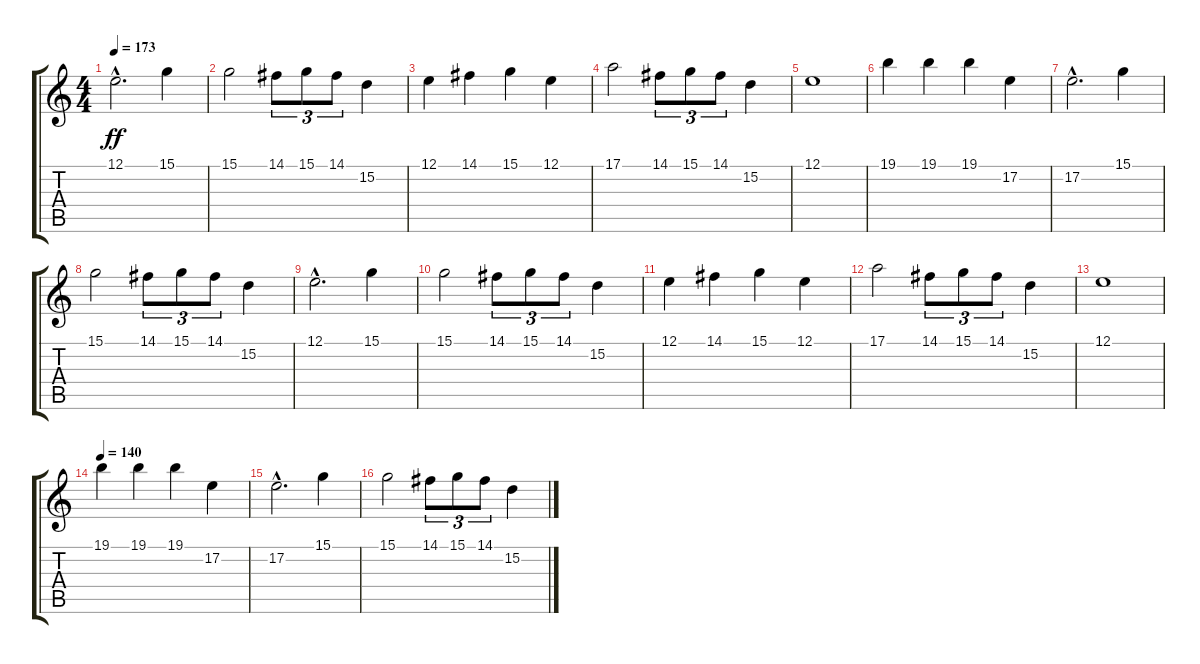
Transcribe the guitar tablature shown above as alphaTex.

\track "" {instrument piccolo}
\staff {score tabs}
\tuning (E4 B3 G3 D3 A2 E2) {hide}
\ts (4 4)
\tempo 173
\clef g2
\ks c
12.1{hac}.2{d dy ff} 15.1.4 |
15.1.2 14.1.8{tu (3 2)} 15.1.8{tu (3 2)} 14.1.8{tu (3 2)} 15.2.4 |
12.1.4 14.1.4 15.1.4 12.1.4 |
17.1.2 14.1.8{tu (3 2)} 15.1.8{tu (3 2)} 14.1.8{tu (3 2)} 15.2.4 |
12.1.1 |
19.1.4 19.1.4 19.1.4 17.2.4 |
17.2{hac}.2{d} 15.1.4 |
15.1.2 14.1.8{tu (3 2)} 15.1.8{tu (3 2)} 14.1.8{tu (3 2)} 15.2.4 |
12.1{hac}.2{d} 15.1.4 |
15.1.2 14.1.8{tu (3 2)} 15.1.8{tu (3 2)} 14.1.8{tu (3 2)} 15.2.4 |
12.1.4 14.1.4 15.1.4 12.1.4 |
17.1.2 14.1.8{tu (3 2)} 15.1.8{tu (3 2)} 14.1.8{tu (3 2)} 15.2.4 |
12.1.1 |
\tempo 140
19.1.4 19.1.4 19.1.4 17.2.4 |
17.2{hac}.2{d} 15.1.4 |
15.1.2 14.1.8{tu (3 2)} 15.1.8{tu (3 2)} 14.1.8{tu (3 2)} 15.2.4
